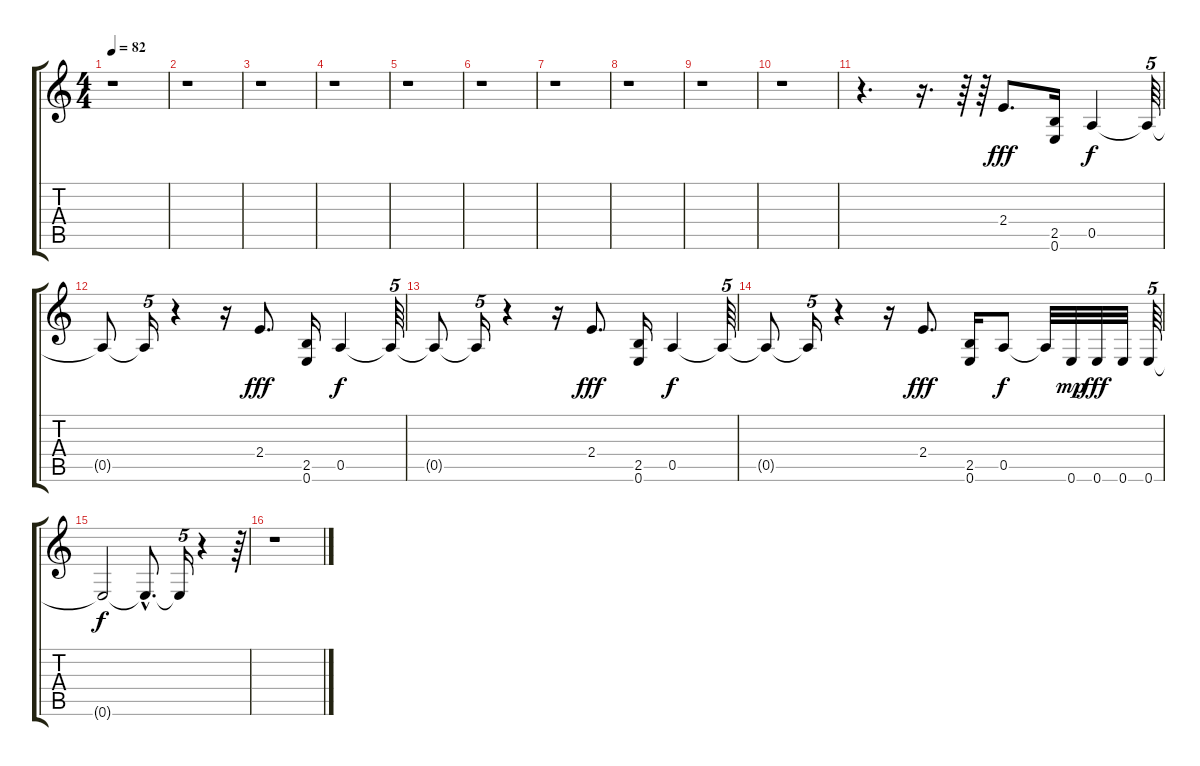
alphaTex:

\track "" {instrument distortionguitar}
\staff {score tabs}
\tuning (E4 B3 G3 D3 A2 E2) {hide}
\ts (4 4)
\tempo 82
\clef g2
\ks c
r.1{dy f} |
r.1 |
r.1 |
r.1 |
r.1 |
r.1 |
r.1 |
r.1 |
r.1 |
r.1 |
r.4{d} r.16{d} r.64 r.64 2.4.8{d dy fff} (2.5 0.6).16 0.5.4{dy f} 0.5{t}.64{tu (5 4)} |
0.5{t}.8 0.5{t}.16{tu (5 4)} r.4 r.16 2.4.8{d dy fff} (2.5 0.6).16 0.5.4{dy f} 0.5{t}.64{tu (5 4)} |
0.5{t}.8 0.5{t}.16{tu (5 4)} r.4 r.16 2.4.8{d dy fff} (2.5 0.6).16 0.5.4{dy f} 0.5{t}.64{tu (5 4)} |
0.5{t}.8 0.5{t}.16{tu (5 4)} r.4 r.16 2.4.8{d dy fff} (2.5 0.6).16 0.5.8{dy f} 0.5{t}.32 0.6.32{dy mp} 0.6.32{dy fff} 0.6.32 0.6.64{tu (5 4)} |
0.6{t}.2{dy f} 0.6{hac t}.8{d} 0.6{t}.16{tu (5 4)} r.4 r.64{tu (5 4)} |
r.1
